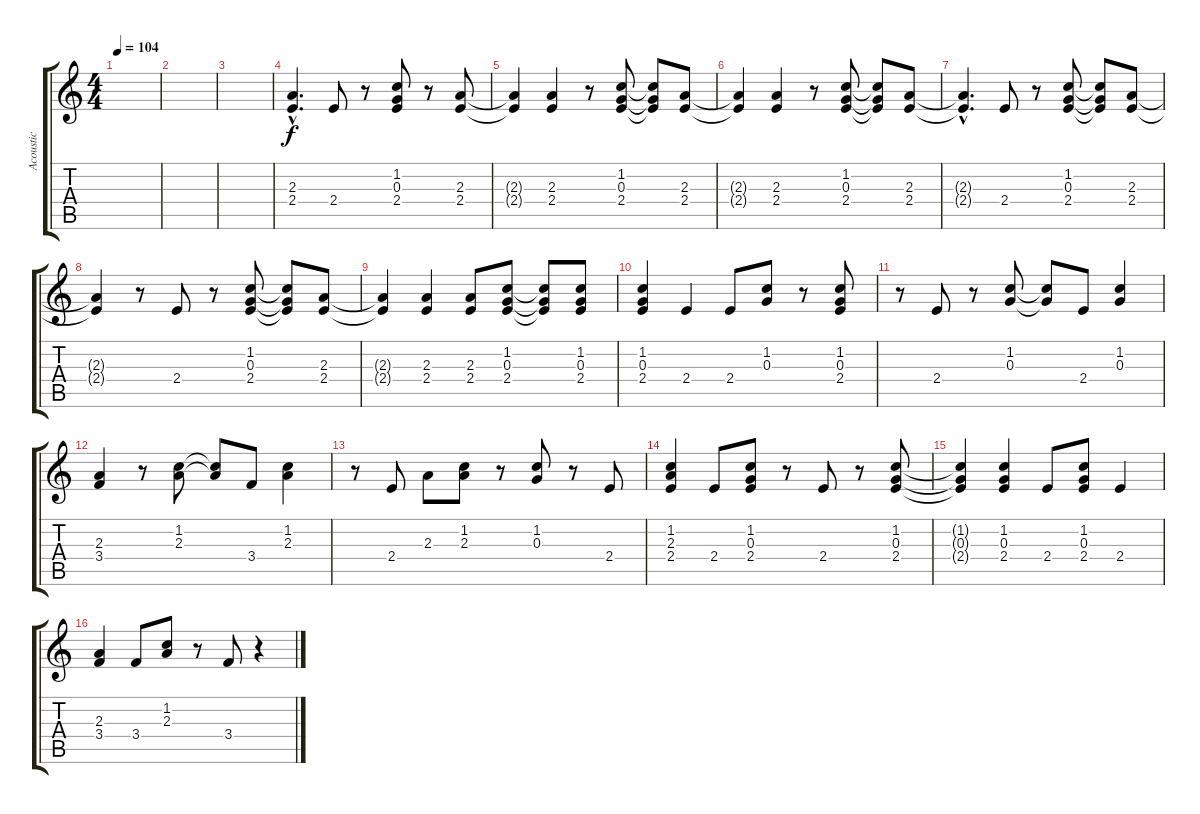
\track ("Acoustic" "Acoustic") {instrument acousticguitarsteel}
\staff {score tabs}
\tuning (E4 B3 G3 D3 A2 E2) {hide}
\ts (4 4)
\tempo 104
\clef g2
\ks c
|
|
|
(2.3{hac} 2.4{hac}).4{d} 2.4.8 r.8 (1.2 0.3 2.4).8 r.8 (2.3 2.4).8 |
(2.3{t} 2.4{t}).4 (2.3 2.4).4 r.8 (1.2 0.3 2.4).8 (1.2{t} 0.3{t} 2.4{t}).8 (2.3 2.4).8 |
(2.3{t} 2.4{t}).4 (2.3 2.4).4 r.8 (1.2 0.3 2.4).8 (1.2{t} 0.3{t} 2.4{t}).8 (2.3 2.4).8 |
(2.3{hac t} 2.4{hac t}).4{d} 2.4.8 r.8 (1.2 0.3 2.4).8 (1.2{t} 0.3{t} 2.4{t}).8 (2.3 2.4).8 |
(2.3{t} 2.4{t}).4 r.8 2.4.8 r.8 (1.2 0.3 2.4).8 (1.2{t} 0.3{t} 2.4{t}).8 (2.3 2.4).8 |
(2.3{t} 2.4{t}).4 (2.3 2.4).4 (2.3 2.4).8 (1.2 0.3 2.4).8 (1.2{t} 0.3{t} 2.4{t}).8 (1.2 0.3 2.4).8 |
(1.2 0.3 2.4).4 2.4.4 2.4.8 (1.2 0.3).8 r.8 (1.2 0.3 2.4).8 |
r.8 2.4.8 r.8 (1.2 0.3).8 (1.2{t} 0.3{t}).8 2.4.8 (1.2 0.3).4 |
(2.3 3.4).4 r.8 (1.2 2.3).8 (1.2{t} 2.3{t}).8 3.4.8 (1.2 2.3).4 |
r.8 2.4.8 2.3.8 (1.2 2.3).8 r.8 (1.2 0.3).8 r.8 2.4.8 |
(1.2 2.3 2.4).4 2.4.8 (1.2 0.3 2.4).8 r.8 2.4.8 r.8 (1.2 0.3 2.4).8 |
(1.2{t} 0.3{t} 2.4{t}).4 (1.2 0.3 2.4).4 2.4.8 (1.2 0.3 2.4).8 2.4.4 |
(2.3 3.4).4 3.4.8 (1.2 2.3).8 r.8 3.4.8 r.4
